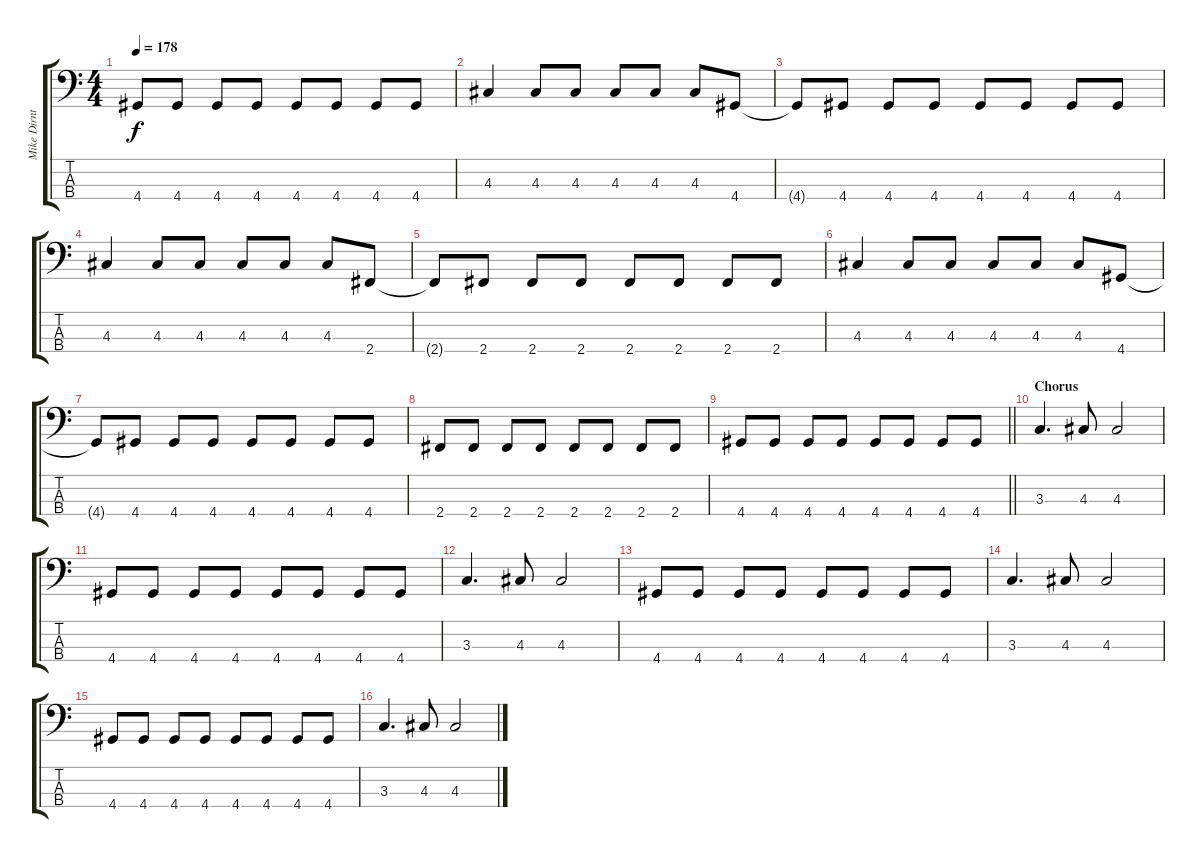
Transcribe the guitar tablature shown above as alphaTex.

\track ("Mike Dirnt - Bass" "Mike Dirnt") {instrument electricbasspick}
\staff {score tabs}
\tuning (G2 D2 A1 E1) {hide}
\ts (4 4)
\tempo 178
\clef f4
\ks c
4.4{t}.8{dy f} 4.4.8 4.4.8 4.4.8 4.4.8 4.4.8 4.4.8 4.4.8 |
4.3.4 4.3.8 4.3.8 4.3.8 4.3.8 4.3.8 4.4.8 |
4.4{t}.8 4.4.8 4.4.8 4.4.8 4.4.8 4.4.8 4.4.8 4.4.8 |
4.3.4 4.3.8 4.3.8 4.3.8 4.3.8 4.3.8 2.4.8 |
2.4{t}.8 2.4.8 2.4.8 2.4.8 2.4.8 2.4.8 2.4.8 2.4.8 |
4.3.4 4.3.8 4.3.8 4.3.8 4.3.8 4.3.8 4.4.8 |
4.4{t}.8 4.4.8 4.4.8 4.4.8 4.4.8 4.4.8 4.4.8 4.4.8 |
2.4.8 2.4.8 2.4.8 2.4.8 2.4.8 2.4.8 2.4.8 2.4.8 |
\barLineRight lightlight
4.4.8 4.4.8 4.4.8 4.4.8 4.4.8 4.4.8 4.4.8 4.4.8 |
\section ("" "Chorus")
3.3.4{d} 4.3.8 4.3.2 |
4.4.8 4.4.8 4.4.8 4.4.8 4.4.8 4.4.8 4.4.8 4.4.8 |
3.3.4{d} 4.3.8 4.3.2 |
4.4.8 4.4.8 4.4.8 4.4.8 4.4.8 4.4.8 4.4.8 4.4.8 |
3.3.4{d} 4.3.8 4.3.2 |
4.4.8 4.4.8 4.4.8 4.4.8 4.4.8 4.4.8 4.4.8 4.4.8 |
3.3.4{d} 4.3.8 4.3.2
